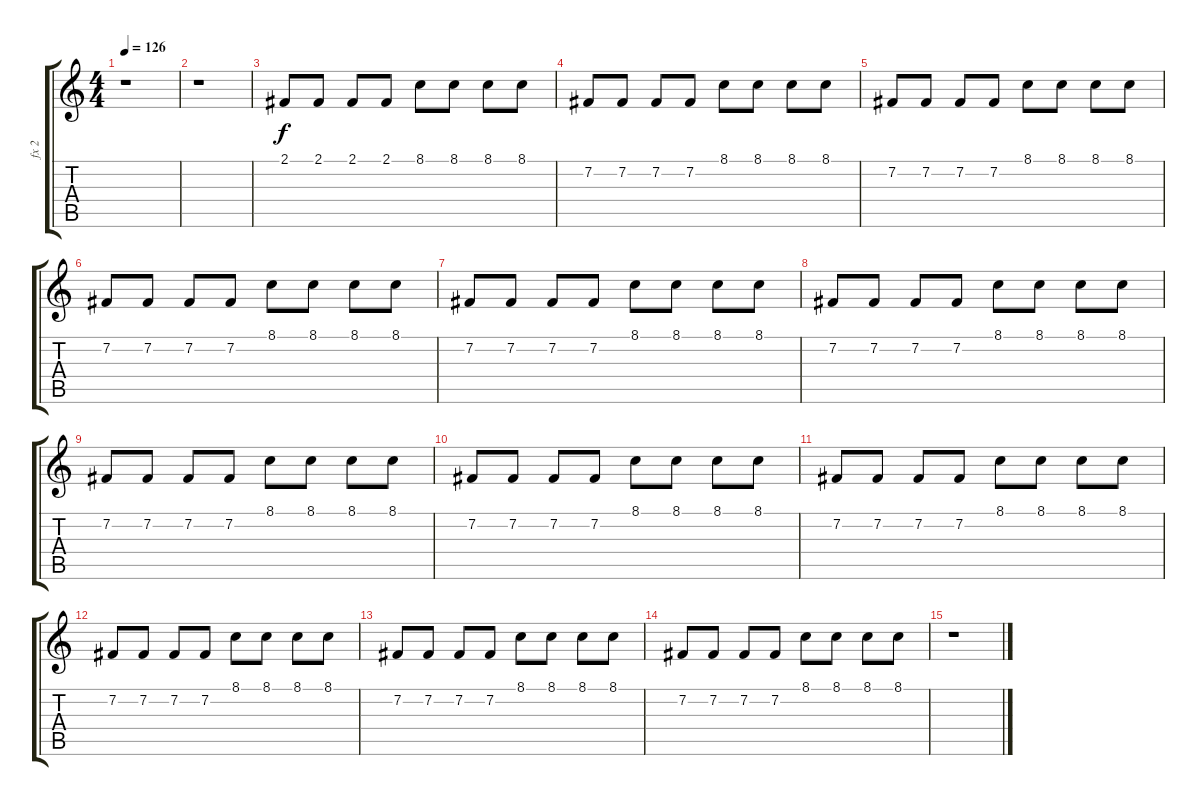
\track ("fx 2" "fx 2") {instrument pad3polysynth}
\staff {score tabs}
\tuning (E4 B3 G3 D3 A2 E2) {hide}
\ts (4 4)
\tempo 126
\clef g2
\ks c
r.1{dy f} |
r.1 |
2.1.8 2.1.8 2.1.8 2.1.8 8.1.8 8.1.8 8.1.8 8.1.8 |
7.2.8 7.2.8 7.2.8 7.2.8 8.1.8 8.1.8 8.1.8 8.1.8 |
7.2.8 7.2.8 7.2.8 7.2.8 8.1.8 8.1.8 8.1.8 8.1.8 |
7.2.8 7.2.8 7.2.8 7.2.8 8.1.8 8.1.8 8.1.8 8.1.8 |
7.2.8 7.2.8 7.2.8 7.2.8 8.1.8 8.1.8 8.1.8 8.1.8 |
7.2.8 7.2.8 7.2.8 7.2.8 8.1.8 8.1.8 8.1.8 8.1.8 |
7.2.8 7.2.8 7.2.8 7.2.8 8.1.8 8.1.8 8.1.8 8.1.8 |
7.2.8 7.2.8 7.2.8 7.2.8 8.1.8 8.1.8 8.1.8 8.1.8 |
7.2.8 7.2.8 7.2.8 7.2.8 8.1.8 8.1.8 8.1.8 8.1.8 |
7.2.8 7.2.8 7.2.8 7.2.8 8.1.8 8.1.8 8.1.8 8.1.8 |
7.2.8 7.2.8 7.2.8 7.2.8 8.1.8 8.1.8 8.1.8 8.1.8 |
7.2.8 7.2.8 7.2.8 7.2.8 8.1.8 8.1.8 8.1.8 8.1.8 |
r.1
